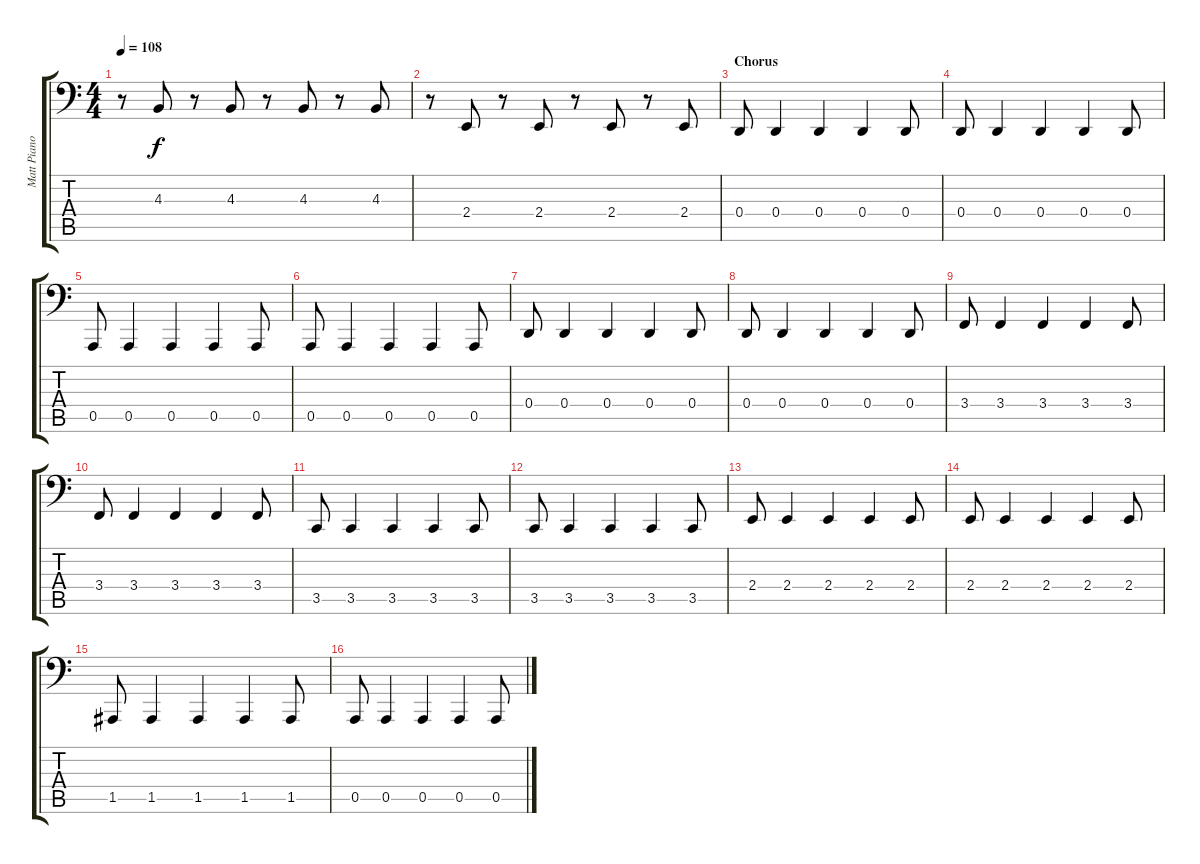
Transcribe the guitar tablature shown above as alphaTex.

\track ("Matt Piano" "Matt Piano") {instrument honkytonkpiano}
\staff {score tabs}
\tuning (E3 B2 G2 D2 A1 E1) {hide}
\ts (4 4)
\tempo 108
\clef f4
\ks c
r.8{dy f} 4.3.8 r.8 4.3.8 r.8 4.3.8 r.8 4.3.8 |
r.8 2.4.8 r.8 2.4.8 r.8 2.4.8 r.8 2.4.8 |
\section ("" "Chorus")
0.4.8 0.4.4 0.4.4 0.4.4 0.4.8 |
0.4.8 0.4.4 0.4.4 0.4.4 0.4.8 |
0.5.8 0.5.4 0.5.4 0.5.4 0.5.8 |
0.5.8 0.5.4 0.5.4 0.5.4 0.5.8 |
0.4.8 0.4.4 0.4.4 0.4.4 0.4.8 |
0.4.8 0.4.4 0.4.4 0.4.4 0.4.8 |
3.4.8 3.4.4 3.4.4 3.4.4 3.4.8 |
3.4.8 3.4.4 3.4.4 3.4.4 3.4.8 |
3.5.8 3.5.4 3.5.4 3.5.4 3.5.8 |
3.5.8 3.5.4 3.5.4 3.5.4 3.5.8 |
2.4.8 2.4.4 2.4.4 2.4.4 2.4.8 |
2.4.8 2.4.4 2.4.4 2.4.4 2.4.8 |
1.5.8 1.5.4 1.5.4 1.5.4 1.5.8 |
0.5.8 0.5.4 0.5.4 0.5.4 0.5.8
